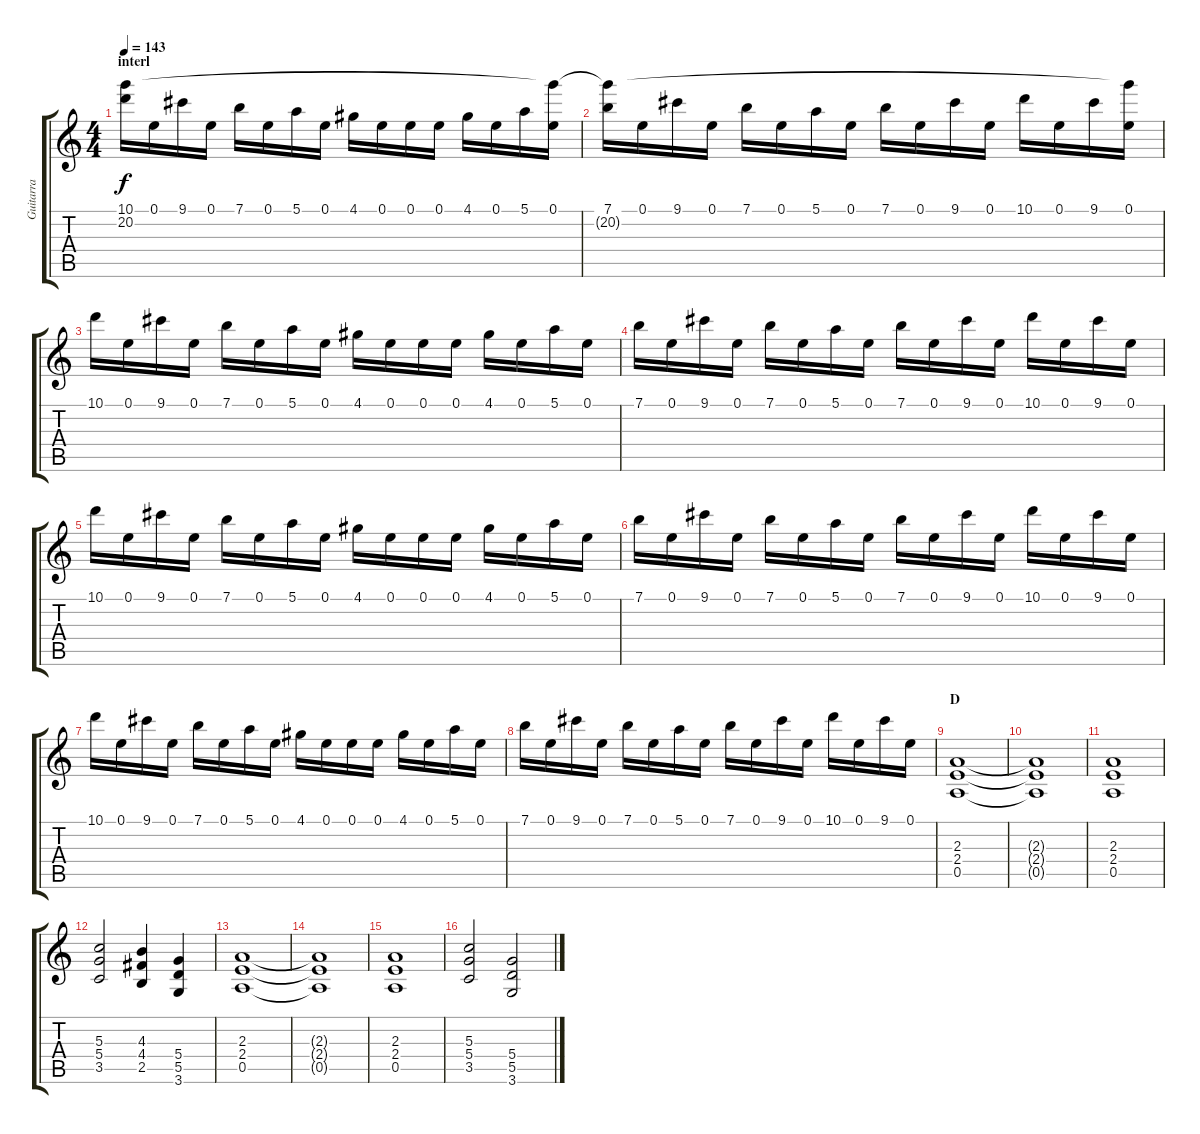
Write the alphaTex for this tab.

\track ("Guitarra" "Guitarra") {instrument overdrivenguitar}
\staff {score tabs}
\tuning (E4 B3 G3 D3 A2 E2) {hide}
\ts (4 4)
\section ("" "interl")
\tempo 143
\clef g2
\ks c
(10.1 20.2{t}).16{dy f} 0.1.16 9.1.16 0.1.16 7.1.16 0.1.16 5.1.16 0.1.16 4.1.16 0.1.16 0.1.16 0.1.16 4.1.16 0.1.16 5.1.16 (0.1 20.2{t}).16 |
(7.1 20.2{t}).16 0.1.16 9.1.16 0.1.16 7.1.16 0.1.16 5.1.16 0.1.16 7.1.16 0.1.16 9.1.16 0.1.16 10.1.16 0.1.16 9.1.16 (0.1 20.2{t}).16 |
10.1.16 0.1.16 9.1.16 0.1.16 7.1.16 0.1.16 5.1.16 0.1.16 4.1.16 0.1.16 0.1.16 0.1.16 4.1.16 0.1.16 5.1.16 0.1.16 |
7.1.16 0.1.16 9.1.16 0.1.16 7.1.16 0.1.16 5.1.16 0.1.16 7.1.16 0.1.16 9.1.16 0.1.16 10.1.16 0.1.16 9.1.16 0.1.16 |
10.1.16 0.1.16 9.1.16 0.1.16 7.1.16 0.1.16 5.1.16 0.1.16 4.1.16 0.1.16 0.1.16 0.1.16 4.1.16 0.1.16 5.1.16 0.1.16 |
7.1.16 0.1.16 9.1.16 0.1.16 7.1.16 0.1.16 5.1.16 0.1.16 7.1.16 0.1.16 9.1.16 0.1.16 10.1.16 0.1.16 9.1.16 0.1.16 |
10.1.16 0.1.16 9.1.16 0.1.16 7.1.16 0.1.16 5.1.16 0.1.16 4.1.16 0.1.16 0.1.16 0.1.16 4.1.16 0.1.16 5.1.16 0.1.16 |
7.1.16 0.1.16 9.1.16 0.1.16 7.1.16 0.1.16 5.1.16 0.1.16 7.1.16 0.1.16 9.1.16 0.1.16 10.1.16 0.1.16 9.1.16 0.1.16 |
\section ("" "D")
(2.3 2.4 0.5).1 |
(2.3{t} 2.4{t} 0.5{t}).1 |
(2.3 2.4 0.5).1 |
(5.3 5.4 3.5).2 (4.3 4.4 2.5).4 (5.4 5.5 3.6).4 |
(2.3 2.4 0.5).1 |
(2.3{t} 2.4{t} 0.5{t}).1 |
(2.3 2.4 0.5).1 |
(5.3 5.4 3.5).2 (5.4 5.5 3.6).2
